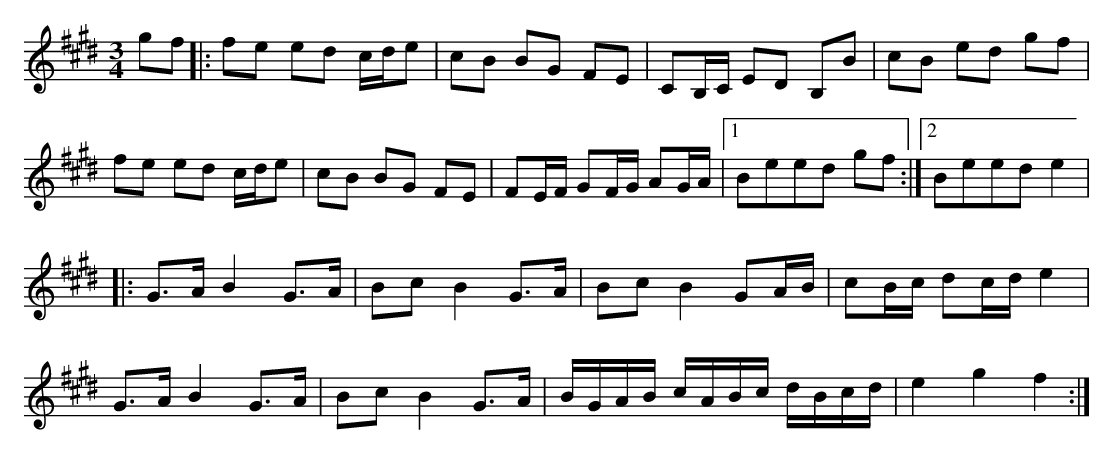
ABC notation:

X:1
M:3/4
K:E
gf|:fe ed c/d/e|cB BG FE|CB,/C/ ED B,B|cB ed gf|
fe ed c/d/e|cB BG FE|FE/F/ GF/G/ AG/A/|1 Beed gf:|2 Beed e2|
|:G>A B2 G>A|Bc B2 G>A|Bc B2 GA/B/|cB/c/ dc/d/ e2|
G>A B2 G>A|Bc B2 G>A|B/G/A/B/ c/A/B/c/ d/B/c/d/|e2 g2 f2:|
